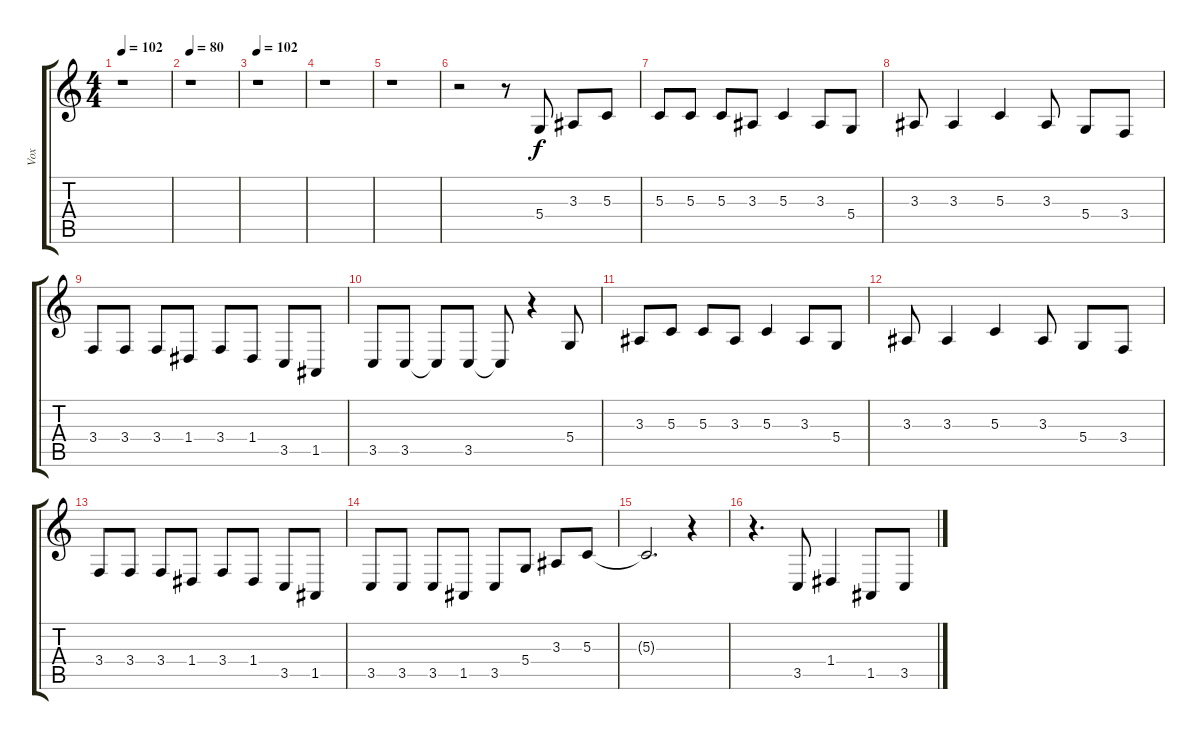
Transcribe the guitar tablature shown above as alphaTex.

\track ("Vox" "Vox") {instrument tenorsax}
\staff {score tabs}
\tuning (E4 B3 G3 D3 A2 E2) {hide}
\ts (4 4)
\tempo 102
\clef g2
\ks c
r.1{dy f} |
\tempo 80
r.1 |
\tempo 102
r.1 |
r.1 |
r.1 |
r.2 r.8 5.4.8 3.3.8 5.3.8 |
5.3.8 5.3.8 5.3.8 3.3.8 5.3.4 3.3.8 5.4.8 |
3.3.8 3.3.4 5.3.4 3.3.8 5.4.8 3.4.8 |
3.4.8 3.4.8 3.4.8 1.4.8 3.4.8 1.4.8 3.5.8 1.5.8 |
3.5.8 3.5.8 3.5{t}.8 3.5.8 3.5{t}.8 r.4 5.4.8 |
3.3.8 5.3.8 5.3.8 3.3.8 5.3.4 3.3.8 5.4.8 |
3.3.8 3.3.4 5.3.4 3.3.8 5.4.8 3.4.8 |
3.4.8 3.4.8 3.4.8 1.4.8 3.4.8 1.4.8 3.5.8 1.5.8 |
3.5.8 3.5.8 3.5.8 1.5.8 3.5.8 5.4.8 3.3.8 5.3.8 |
5.3{t}.2{d} r.4 |
r.4{d} 3.5.8 1.4.4 1.5.8 3.5.8
